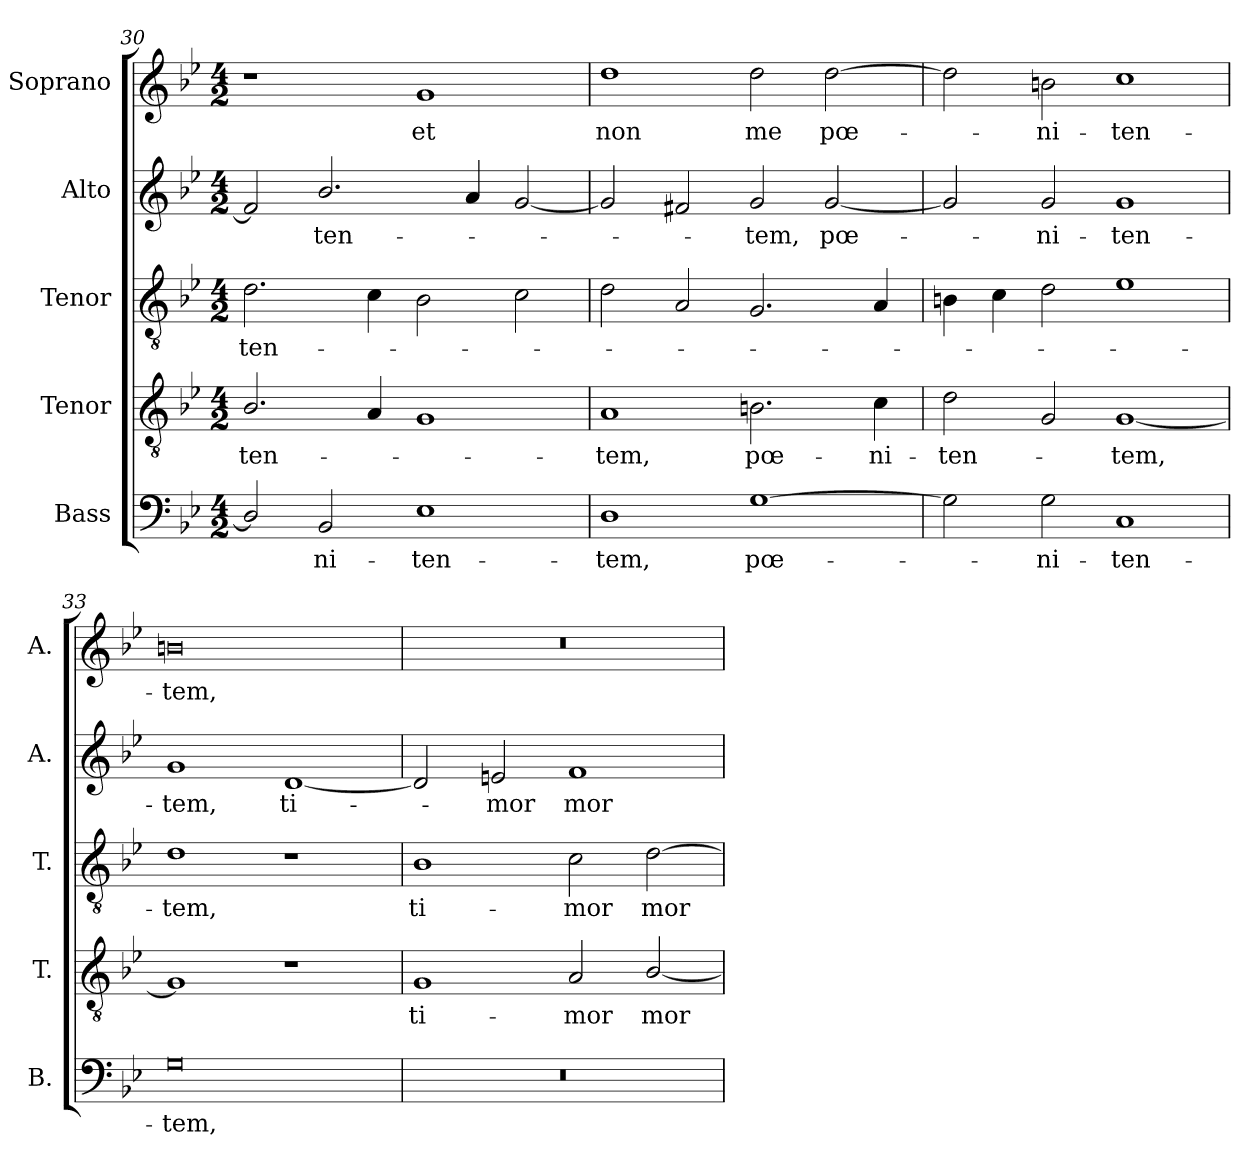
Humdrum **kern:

**kern	**text	**kern	**text	**kern	**text	**kern	**text	**kern	**text
*part5	*part5	*part4	*part4	*part3	*part3	*part2	*part2	*part1	*part1
*staff5	*staff5	*staff4	*staff4	*staff3	*staff3	*staff2	*staff2	*staff1	*staff1
*I"Bass	*	*I"Tenor	*	*I"Tenor	*	*I"Alto	*	*I"Soprano	*
*I'B.	*	*I'T.	*	*I'T.	*	*I'A.	*	*I'A.	*
!!LO:PB:g=z
*clefF4	*	*clefGv2	*	*clefGv2	*	*clefG2	*	*clefG2	*
*	*	*ITrd7c12	*	*ITrd7c12	*	*	*	*	*
*k[b-e-]	*	*k[b-e-]	*	*k[b-e-]	*	*k[b-e-]	*	*k[b-e-]	*
*B-:	*	*B-:	*	*B-:	*	*B-:	*	*B-:	*
*M4/2	*	*M4/2	*	*M4/2	*	*M4/2	*	*M4/2	*
=30	=30	=30	=30	=30	=30	=30	=30	=30	=30
!	!	!	!LO:LY:b:color=#000000	!	!	!	!	!	!
!	!	!	!	!	!LO:LY:b:color=#000000	!	!	!	!
2Di/]	.	2.BB-i/	-ten-	2.Di\	-ten-	2fi/]	.	1r	.
!	!LO:LY:b:color=#000000	!	!	!	!	!	!	!	!
!	!	!	!	!	!	!	!LO:LY:b:color=#000000	!	!
2BB-i/	-ni-	.	.	.	.	2.b-i/	-ten-	.	.
.	.	4AAi/	.	4Ci\	.	.	.	.	.
!	!LO:LY:b:color=#000000	!	!	!	!	!	!	!	!
!	!	!	!	!	!	!	!	!	!LO:LY:b:color=#000000
1E-i	-ten-	1GGi	.	2BB-i\	.	.	.	1gi	et
.	.	.	.	.	.	4ai/	.	.	.
.	.	.	.	2Ci\	.	[2gi/	.	.	.
=31	=31	=31	=31	=31	=31	=31	=31	=31	=31
!	!LO:LY:b:color=#000000	!	!	!	!	!	!	!	!
!	!	!	!LO:LY:b:color=#000000	!	!	!	!	!	!
!	!	!	!	!	!	!	!	!	!LO:LY:b:color=#000000
1Di	-tem,	1AAi	-tem,	2Di\	.	2gi/]	.	1ddi	non
.	.	.	.	2AAi/	.	2f#Xi/	.	.	.
!	!LO:LY:b:color=#000000	!	!	!	!	!	!	!	!
!	!	!	!LO:LY:b:color=#000000	!	!	!	!	!	!
!	!	!	!	!	!	!	!LO:LY:b:color=#000000	!	!
!	!	!	!	!	!	!	!	!	!LO:LY:b:color=#000000
[1Gi	pœ-	2.BBni\	pœ-	2.GGi/	.	2gi/	-tem,	2ddi\	me
!	!	!	!	!	!	!	!LO:LY:b:color=#000000	!	!
!	!	!	!	!	!	!	!	!	!LO:LY:b:color=#000000
.	.	.	.	.	.	[2gi/	pœ-	[2ddi\	pœ-
!	!	!	!LO:LY:b:color=#000000	!	!	!	!	!	!
.	.	4Ci\	-ni-	4AAi/	.	.	.	.	.
=32	=32	=32	=32	=32	=32	=32	=32	=32	=32
!	!	!	!LO:LY:b:color=#000000	!	!	!	!	!	!
2Gi\]	.	2Di\	-ten-	4BBni\	.	2gi/]	.	2ddi\]	.
.	.	.	.	4Ci\	.	.	.	.	.
!	!LO:LY:b:color=#000000	!	!	!	!	!	!	!	!
!	!	!	!	!	!	!	!LO:LY:b:color=#000000	!	!
!	!	!	!	!	!	!	!	!	!LO:LY:b:color=#000000
2Gi\	-ni-	2GGi/	.	2Di\	.	2gi/	-ni-	2bni\	-ni-
!	!LO:LY:b:color=#000000	!	!	!	!	!	!	!	!
!	!	!	!LO:LY:b:color=#000000	!	!	!	!	!	!
!	!	!	!	!	!	!	!LO:LY:b:color=#000000	!	!
!	!	!	!	!	!	!	!	!	!LO:LY:b:color=#000000
1Ci	-ten-	[1GGi	-tem,	1E-i	.	1gi	-ten-	1cci	-ten-
=33	=33	=33	=33	=33	=33	=33	=33	=33	=33
!	!LO:LY:b:color=#000000	!	!	!	!	!	!	!	!
!	!	!	!	!	!LO:LY:b:color=#000000	!	!	!	!
!	!	!	!	!	!	!	!LO:LY:b:color=#000000	!	!
!	!	!	!	!	!	!	!	!	!LO:LY:b:color=#000000
0Gi	-tem,	1GGi]	.	1Di	-tem,	1gi	-tem,	0bni	-tem,
!	!	!	!	!	!	!	!LO:LY:b:color=#000000	!	!
.	.	1r	.	1r	.	[1di	ti-	.	.
=34	=34	=34	=34	=34	=34	=34	=34	=34	=34
!LO:N:vis=1	!	!	!	!	!	!	!	!	!
!	!	!	!LO:LY:b:color=#000000	!	!	!	!	!	!
!	!	!	!	!	!LO:LY:b:color=#000000	!	!	!LO:N:vis=1	!
0r	.	1GGi	ti-	1BB-i	ti-	2di/]	.	0r	.
!	!	!	!	!	!	!	!LO:LY:b:color=#000000	!	!
.	.	.	.	.	.	2eni/	-mor	.	.
!	!	!	!LO:LY:b:color=#000000	!	!	!	!	!	!
!	!	!	!	!	!LO:LY:b:color=#000000	!	!	!	!
!	!	!	!	!	!	!	!LO:LY:b:color=#000000	!	!
.	.	2AAi/	-mor	2Ci\	-mor	1fi	mor-	.	.
!	!	!	!LO:LY:b:color=#000000	!	!	!	!	!	!
!	!	!	!	!	!LO:LY:b:color=#000000	!	!	!	!
.	.	[2BB-i/	mor-	[2Di\	mor-	.	.	.	.
=	=	=	=	=	=	=	=	=	=
*-	*-	*-	*-	*-	*-	*-	*-	*-	*-
